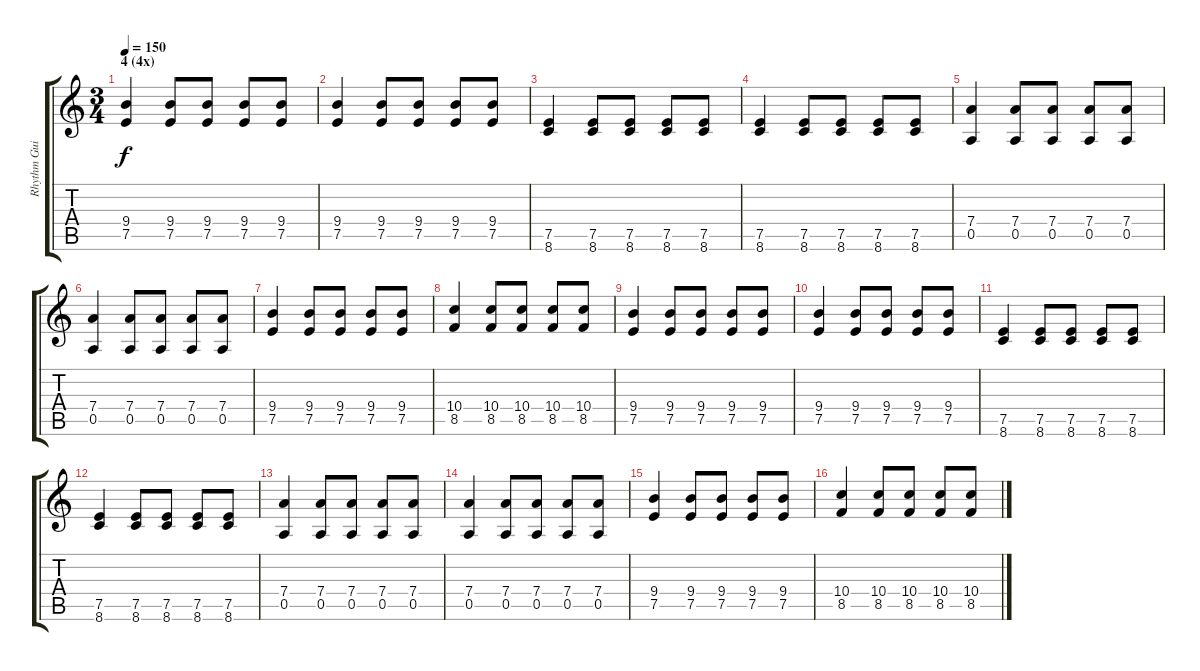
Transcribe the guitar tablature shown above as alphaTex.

\track ("Rhythm Guitar" "Rhythm Gui") {instrument distortionguitar}
\staff {score tabs}
\tuning (E4 B3 G3 D3 A2 E2) {hide}
\ts (3 4)
\section ("" "4 (4x)")
\tempo 150
\clef g2
\ks c
(9.4 7.5).4{dy f} (9.4 7.5).8 (9.4 7.5).8 (9.4 7.5).8 (9.4 7.5).8 |
(9.4 7.5).4 (9.4 7.5).8 (9.4 7.5).8 (9.4 7.5).8 (9.4 7.5).8 |
(7.5 8.6).4 (7.5 8.6).8 (7.5 8.6).8 (7.5 8.6).8 (7.5 8.6).8 |
(7.5 8.6).4 (7.5 8.6).8 (7.5 8.6).8 (7.5 8.6).8 (7.5 8.6).8 |
(7.4 0.5).4 (7.4 0.5).8 (7.4 0.5).8 (7.4 0.5).8 (7.4 0.5).8 |
(7.4 0.5).4 (7.4 0.5).8 (7.4 0.5).8 (7.4 0.5).8 (7.4 0.5).8 |
(9.4 7.5).4 (9.4 7.5).8 (9.4 7.5).8 (9.4 7.5).8 (9.4 7.5).8 |
(10.4 8.5).4 (10.4 8.5).8 (10.4 8.5).8 (10.4 8.5).8 (10.4 8.5).8 |
(9.4 7.5).4 (9.4 7.5).8 (9.4 7.5).8 (9.4 7.5).8 (9.4 7.5).8 |
(9.4 7.5).4 (9.4 7.5).8 (9.4 7.5).8 (9.4 7.5).8 (9.4 7.5).8 |
(7.5 8.6).4 (7.5 8.6).8 (7.5 8.6).8 (7.5 8.6).8 (7.5 8.6).8 |
(7.5 8.6).4 (7.5 8.6).8 (7.5 8.6).8 (7.5 8.6).8 (7.5 8.6).8 |
(7.4 0.5).4 (7.4 0.5).8 (7.4 0.5).8 (7.4 0.5).8 (7.4 0.5).8 |
(7.4 0.5).4 (7.4 0.5).8 (7.4 0.5).8 (7.4 0.5).8 (7.4 0.5).8 |
(9.4 7.5).4 (9.4 7.5).8 (9.4 7.5).8 (9.4 7.5).8 (9.4 7.5).8 |
(10.4 8.5).4 (10.4 8.5).8 (10.4 8.5).8 (10.4 8.5).8 (10.4 8.5).8
